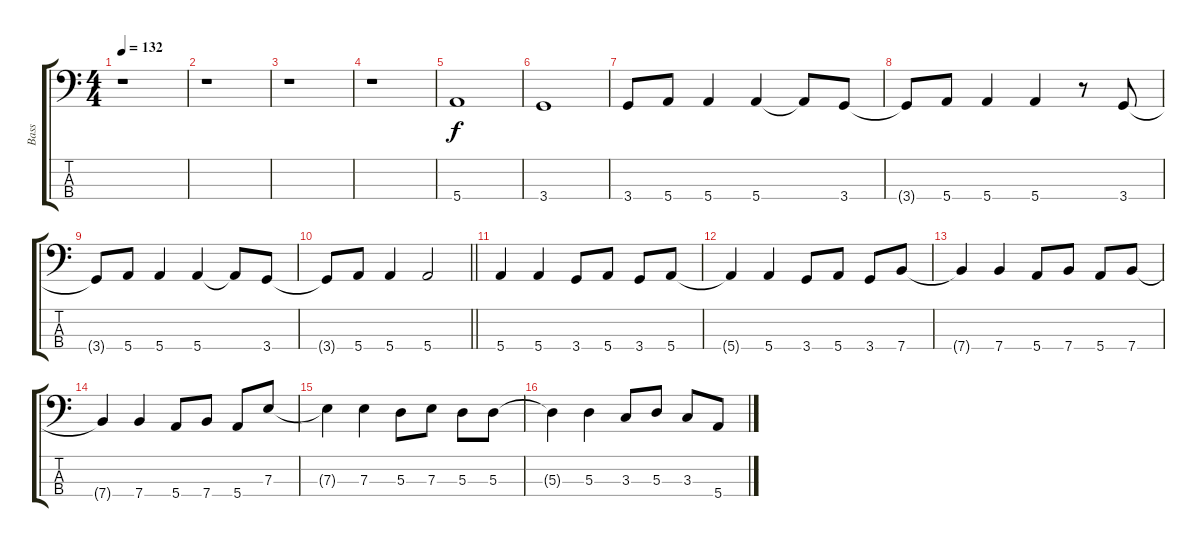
\track ("Bass" "Bass") {instrument electricbasspick}
\staff {score tabs}
\tuning (G2 D2 A1 E1) {hide}
\ts (4 4)
\tempo 132
\clef f4
\ks c
r.1{dy f instrument electricbasspick} |
r.1 |
r.1 |
r.1 |
5.4.1 |
3.4.1 |
3.4.8 5.4.8 5.4.4 5.4.4 5.4{t}.8 3.4.8 |
3.4{t}.8 5.4.8 5.4.4 5.4.4 r.8 3.4.8 |
3.4{t}.8 5.4.8 5.4.4 5.4.4 5.4{t}.8 3.4.8 |
\barLineRight lightlight
3.4{t}.8 5.4.8 5.4.4 5.4.2 |
\section ("" "")
5.4.4 5.4.4 3.4.8 5.4.8 3.4.8 5.4.8 |
5.4{t}.4 5.4.4 3.4.8 5.4.8 3.4.8 7.4.8 |
7.4{t}.4 7.4.4 5.4.8 7.4.8 5.4.8 7.4.8 |
7.4{t}.4 7.4.4 5.4.8 7.4.8 5.4.8 7.3.8 |
7.3{t}.4 7.3.4 5.3.8 7.3.8 5.3.8 5.3.8 |
5.3{t}.4 5.3.4 3.3.8 5.3.8 3.3.8 5.4.8
